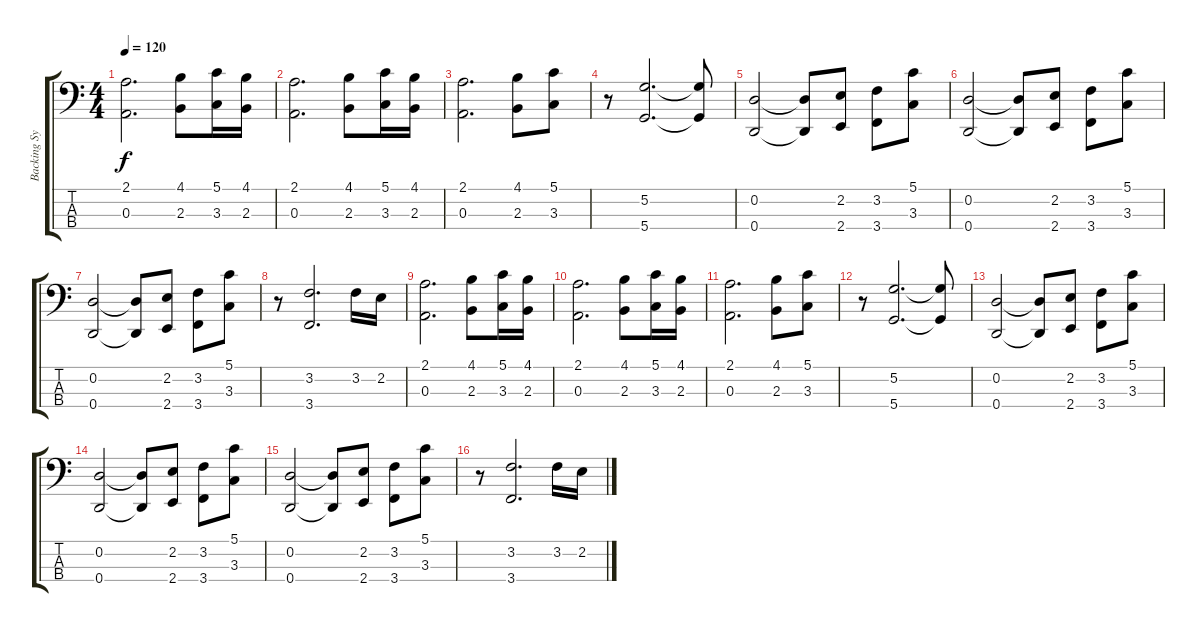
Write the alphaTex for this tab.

\track ("Backing Synth #2" "Backing Sy") {instrument overdrivenguitar}
\staff {score tabs}
\tuning (G2 D2 A1 D1) {hide}
\ts (4 4)
\tempo 120
\clef f4
\ks c
(2.1 0.3).2{d dy f} (4.1 2.3).8 (5.1 3.3).16 (4.1 2.3).16 |
(2.1 0.3).2{d} (4.1 2.3).8 (5.1 3.3).16 (4.1 2.3).16 |
(2.1 0.3).2{d} (4.1 2.3).8 (5.1 3.3).8 |
r.8 (5.2 5.4).2{d} (5.2{t} 5.4{t}).8 |
(0.2 0.4).2 (0.2{t} 0.4{t}).8 (2.2 2.4).8 (3.2 3.4).8 (5.1 3.3).8 |
(0.2 0.4).2 (0.2{t} 0.4{t}).8 (2.2 2.4).8 (3.2 3.4).8 (5.1 3.3).8 |
(0.2 0.4).2 (0.2{t} 0.4{t}).8 (2.2 2.4).8 (3.2 3.4).8 (5.1 3.3).8 |
r.8 (3.2 3.4).2{d} 3.2.16 2.2.16 |
(2.1 0.3).2{d} (4.1 2.3).8 (5.1 3.3).16 (4.1 2.3).16 |
(2.1 0.3).2{d} (4.1 2.3).8 (5.1 3.3).16 (4.1 2.3).16 |
(2.1 0.3).2{d} (4.1 2.3).8 (5.1 3.3).8 |
r.8 (5.2 5.4).2{d} (5.2{t} 5.4{t}).8 |
(0.2 0.4).2 (0.2{t} 0.4{t}).8 (2.2 2.4).8 (3.2 3.4).8 (5.1 3.3).8 |
(0.2 0.4).2 (0.2{t} 0.4{t}).8 (2.2 2.4).8 (3.2 3.4).8 (5.1 3.3).8 |
(0.2 0.4).2 (0.2{t} 0.4{t}).8 (2.2 2.4).8 (3.2 3.4).8 (5.1 3.3).8 |
r.8 (3.2 3.4).2{d} 3.2.16 2.2.16
